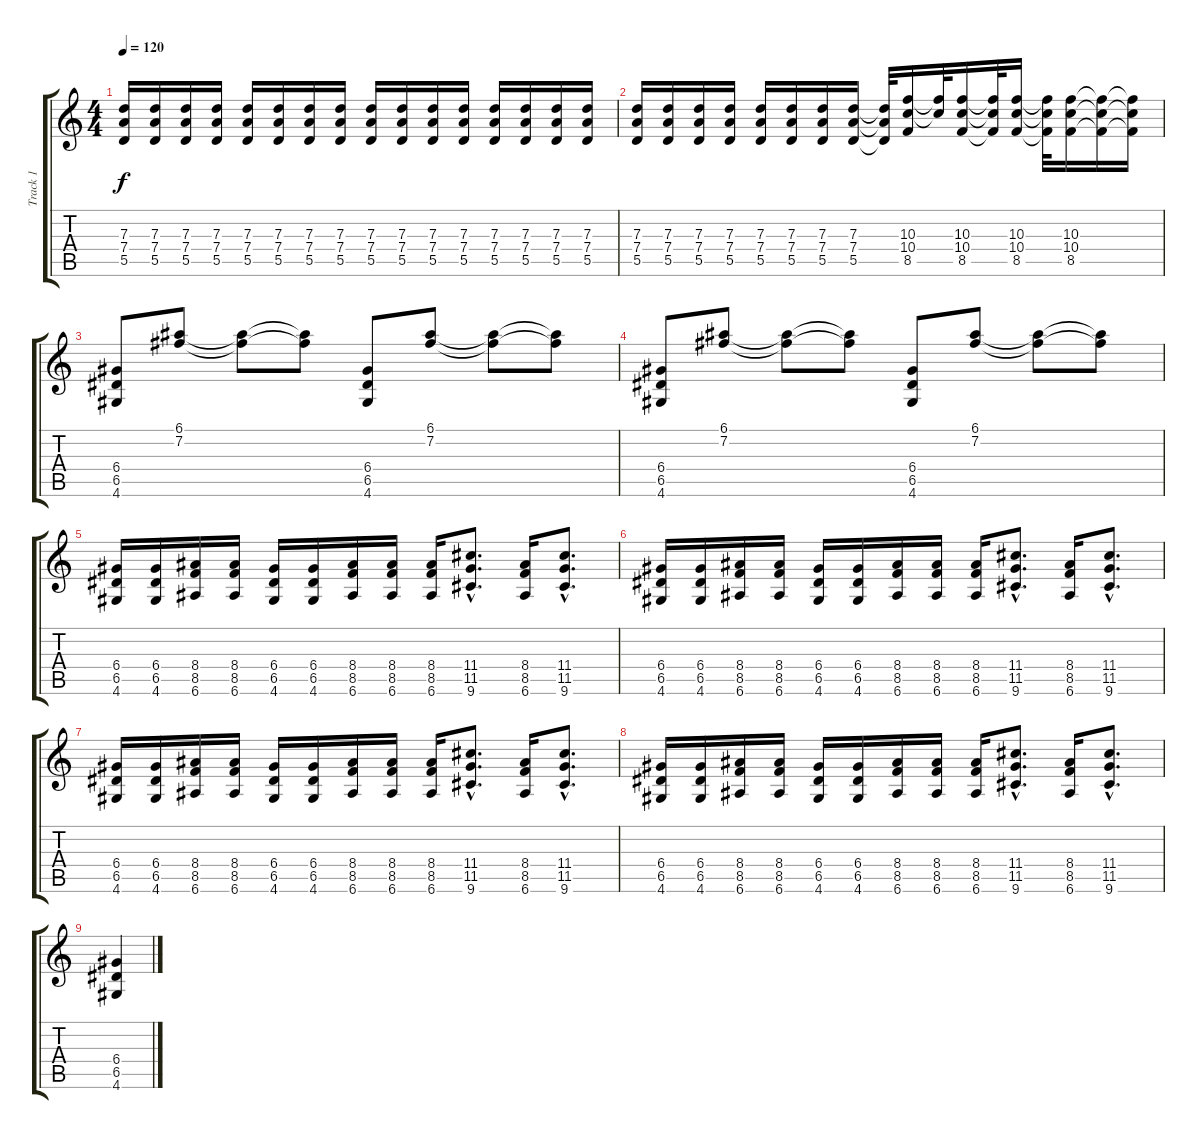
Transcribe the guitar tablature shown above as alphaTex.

\track ("Track 1" "Track 1") {instrument distortionguitar}
\staff {score tabs}
\tuning (E4 B3 G3 D3 A2 E2) {hide}
\ts (4 4)
\tempo 120
\clef g2
\ks c
(7.3 7.4 5.5).16{dy f} (7.3 7.4 5.5).16 (7.3 7.4 5.5).16 (7.3 7.4 5.5).16 (7.3 7.4 5.5).16 (7.3 7.4 5.5).16 (7.3 7.4 5.5).16 (7.3 7.4 5.5).16 (7.3 7.4 5.5).16 (7.3 7.4 5.5).16 (7.3 7.4 5.5).16 (7.3 7.4 5.5).16 (7.3 7.4 5.5).16 (7.3 7.4 5.5).16 (7.3 7.4 5.5).16 (7.3 7.4 5.5).16 |
(7.3 7.4 5.5).16 (7.3 7.4 5.5).16 (7.3 7.4 5.5).16 (7.3 7.4 5.5).16 (7.3 7.4 5.5).16 (7.3 7.4 5.5).16 (7.3 7.4 5.5).16 (7.3 7.4 5.5).16 (7.3{t} 7.4{t} 5.5{t}).32 (10.3 10.4 8.5).16 (10.3{t} 10.4{t}).32 (10.3 10.4 8.5).16 (10.3{t} 10.4{t} 8.5{t}).32 (10.3 10.4 8.5).16 (10.3{t} 10.4{t} 8.5{t}).32 (10.3 10.4 8.5).16 (10.3{t} 10.4{t} 8.5{t}).16 (10.3{t} 10.4{t} 8.5{t}).16 |
(6.4 6.5 4.6).8{instrument distortionguitar} (6.1 7.2).8{instrument guitarharmonics} (6.1{t} 7.2{t}).8 (6.1{t} 7.2{t}).8 (6.4 6.5 4.6).8{instrument distortionguitar} (6.1 7.2).8{instrument guitarharmonics} (6.1{t} 7.2{t}).8 (6.1{t} 7.2{t}).8 |
(6.4 6.5 4.6).8{instrument distortionguitar} (6.1 7.2).8{instrument guitarharmonics} (6.1{t} 7.2{t}).8 (6.1{t} 7.2{t}).8 (6.4 6.5 4.6).8{instrument distortionguitar} (6.1 7.2).8{instrument guitarharmonics} (6.1{t} 7.2{t}).8 (6.1{t} 7.2{t}).8 |
(6.4 6.5 4.6).16{instrument distortionguitar} (6.4 6.5 4.6).16 (8.4 8.5 6.6).16 (8.4 8.5 6.6).16 (6.4 6.5 4.6).16 (6.4 6.5 4.6).16 (8.4 8.5 6.6).16 (8.4 8.5 6.6).16 (8.4 8.5 6.6).16 (11.4{hac} 11.5{hac} 9.6{hac}).8{d} (8.4 8.5 6.6).16 (11.4{hac} 11.5{hac} 9.6{hac}).8{d} |
(6.4 6.5 4.6).16 (6.4 6.5 4.6).16 (8.4 8.5 6.6).16 (8.4 8.5 6.6).16 (6.4 6.5 4.6).16 (6.4 6.5 4.6).16 (8.4 8.5 6.6).16 (8.4 8.5 6.6).16 (8.4 8.5 6.6).16 (11.4{hac} 11.5{hac} 9.6{hac}).8{d} (8.4 8.5 6.6).16 (11.4{hac} 11.5{hac} 9.6{hac}).8{d} |
(6.4 6.5 4.6).16 (6.4 6.5 4.6).16 (8.4 8.5 6.6).16 (8.4 8.5 6.6).16 (6.4 6.5 4.6).16 (6.4 6.5 4.6).16 (8.4 8.5 6.6).16 (8.4 8.5 6.6).16 (8.4 8.5 6.6).16 (11.4{hac} 11.5{hac} 9.6{hac}).8{d} (8.4 8.5 6.6).16 (11.4{hac} 11.5{hac} 9.6{hac}).8{d} |
(6.4 6.5 4.6).16 (6.4 6.5 4.6).16 (8.4 8.5 6.6).16 (8.4 8.5 6.6).16 (6.4 6.5 4.6).16 (6.4 6.5 4.6).16 (8.4 8.5 6.6).16 (8.4 8.5 6.6).16 (8.4 8.5 6.6).16 (11.4{hac} 11.5{hac} 9.6{hac}).8{d} (8.4 8.5 6.6).16 (11.4{hac} 11.5{hac} 9.6{hac}).8{d} |
(6.4 6.5 4.6).4
